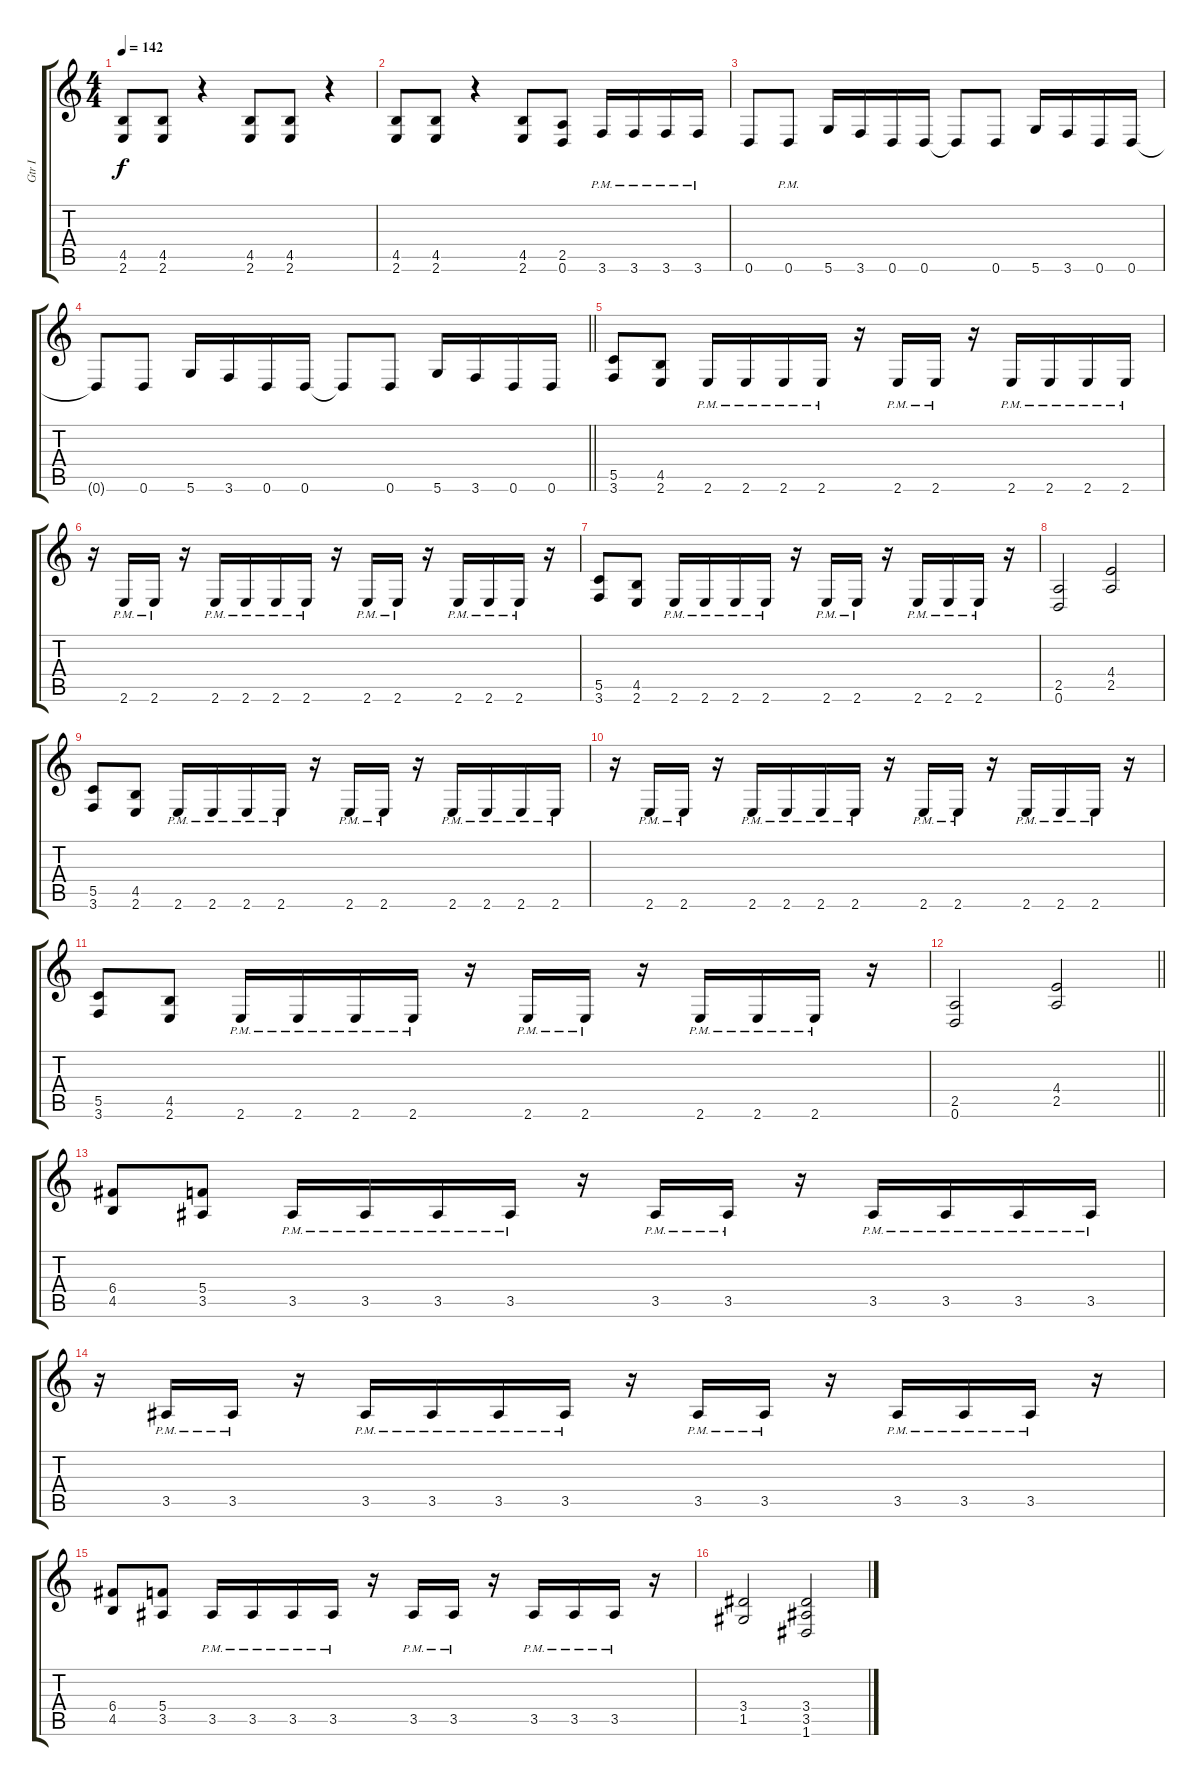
\track ("Gtr I" "Gtr I") {instrument overdrivenguitar}
\staff {score tabs}
\tuning (D4 A3 F3 C3 G2 D2) {hide}
\ts (4 4)
\tempo 142
\clef g2
\ks c
(4.5 2.6).8{dy f} (4.5 2.6).8 r.4 (4.5 2.6).8 (4.5 2.6).8 r.4 |
(4.5 2.6).8 (4.5 2.6).8 r.4 (4.5 2.6).8 (2.5 0.6).8 3.6{pm}.16 3.6{pm}.16 3.6{pm}.16 3.6{pm}.16 |
0.6.8 0.6{pm}.8 5.6.16 3.6.16 0.6.16 0.6.16 0.6{t}.8 0.6.8 5.6.16 3.6.16 0.6.16 0.6.16 |
\barLineRight lightlight
0.6{t}.8 0.6.8 5.6.16 3.6.16 0.6.16 0.6.16 0.6{t}.8 0.6.8 5.6.16 3.6.16 0.6.16 0.6.16 |
(5.5 3.6).8 (4.5 2.6).8 2.6{pm}.16 2.6{pm}.16 2.6{pm}.16 2.6{pm}.16 r.16 2.6{pm}.16 2.6{pm}.16 r.16 2.6{pm}.16 2.6{pm}.16 2.6{pm}.16 2.6{pm}.16 |
r.16 2.6{pm}.16 2.6{pm}.16 r.16 2.6{pm}.16 2.6{pm}.16 2.6{pm}.16 2.6{pm}.16 r.16 2.6{pm}.16 2.6{pm}.16 r.16 2.6{pm}.16 2.6{pm}.16 2.6{pm}.16 r.16 |
(5.5 3.6).8 (4.5 2.6).8 2.6{pm}.16 2.6{pm}.16 2.6{pm}.16 2.6{pm}.16 r.16 2.6{pm}.16 2.6{pm}.16 r.16 2.6{pm}.16 2.6{pm}.16 2.6{pm}.16 r.16 |
(2.5 0.6).2 (4.4 2.5).2 |
(5.5 3.6).8 (4.5 2.6).8 2.6{pm}.16 2.6{pm}.16 2.6{pm}.16 2.6{pm}.16 r.16 2.6{pm}.16 2.6{pm}.16 r.16 2.6{pm}.16 2.6{pm}.16 2.6{pm}.16 2.6{pm}.16 |
r.16 2.6{pm}.16 2.6{pm}.16 r.16 2.6{pm}.16 2.6{pm}.16 2.6{pm}.16 2.6{pm}.16 r.16 2.6{pm}.16 2.6{pm}.16 r.16 2.6{pm}.16 2.6{pm}.16 2.6{pm}.16 r.16 |
(5.5 3.6).8 (4.5 2.6).8 2.6{pm}.16 2.6{pm}.16 2.6{pm}.16 2.6{pm}.16 r.16 2.6{pm}.16 2.6{pm}.16 r.16 2.6{pm}.16 2.6{pm}.16 2.6{pm}.16 r.16 |
\barLineRight lightlight
(2.5 0.6).2 (4.4 2.5).2 |
(6.4 4.5).8 (5.4 3.5).8 3.5{pm}.16 3.5{pm}.16 3.5{pm}.16 3.5{pm}.16 r.16 3.5{pm}.16 3.5{pm}.16 r.16 3.5{pm}.16 3.5{pm}.16 3.5{pm}.16 3.5{pm}.16 |
r.16 3.5{pm}.16 3.5{pm}.16 r.16 3.5{pm}.16 3.5{pm}.16 3.5{pm}.16 3.5{pm}.16 r.16 3.5{pm}.16 3.5{pm}.16 r.16 3.5{pm}.16 3.5{pm}.16 3.5{pm}.16 r.16 |
(6.4 4.5).8 (5.4 3.5).8 3.5{pm}.16 3.5{pm}.16 3.5{pm}.16 3.5{pm}.16 r.16 3.5{pm}.16 3.5{pm}.16 r.16 3.5{pm}.16 3.5{pm}.16 3.5{pm}.16 r.16 |
(3.4 1.5).2 (3.4 3.5 1.6).2
